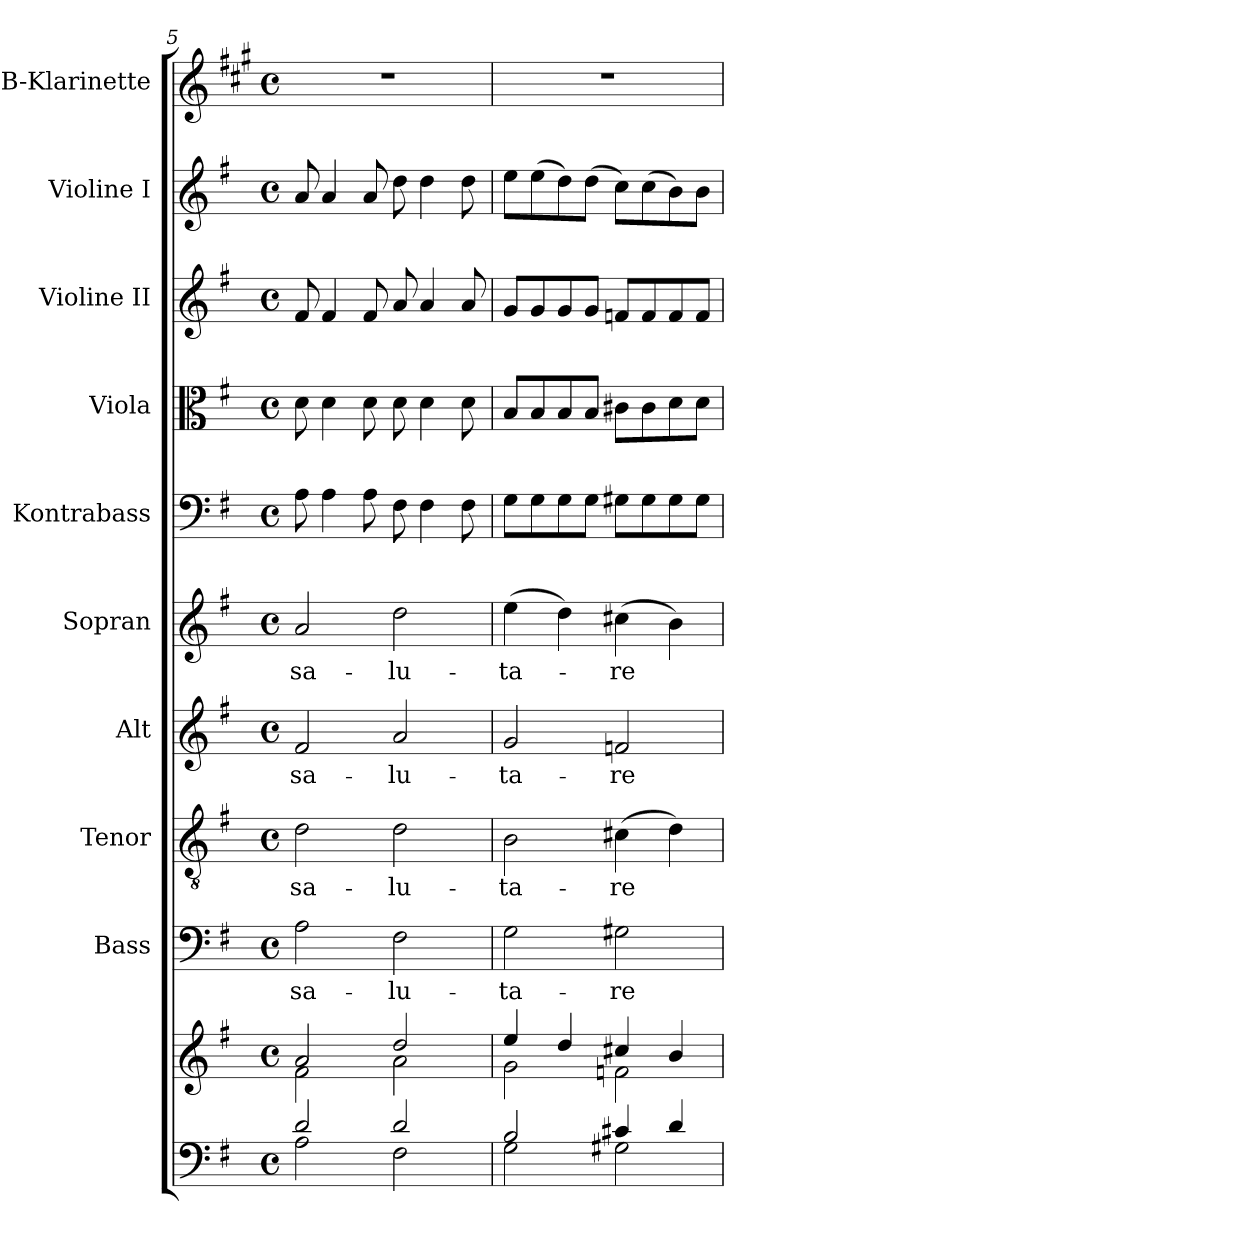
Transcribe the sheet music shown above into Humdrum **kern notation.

**kern	**kern	**kern	**text	**kern	**text	**kern	**text	**kern	**text	**kern	**kern	**kern	**kern	**kern
*part10	*part10	*part9	*part9	*part8	*part8	*part7	*part7	*part6	*part6	*part5	*part4	*part3	*part2	*part1
*staff11	*staff10	*staff9	*staff9	*staff8	*staff8	*staff7	*staff7	*staff6	*staff6	*staff5	*staff4	*staff3	*staff2	*staff1
*	*	*I"Bass	*	*I"Tenor	*	*I"Alt	*	*I"Sopran	*	*I"Kontrabass	*I"Viola	*I"Violine II	*I"Violine I	*I"B-Klarinette
*	*	*I'B.	*	*I'T.	*	*I'A.	*	*I'S.	*	*I'Kb.	*I'Vla.	*I'Vl. II	*I'Vl. I	*I'B Kl.
!!LO:PB:g=z
*clefF4	*clefG2	*clefF4	*	*clefGv2	*	*clefG2	*	*clefG2	*	*clefF4	*clefC3	*clefG2	*clefG2	*clefG2
*	*	*	*	*	*	*	*	*	*	*ITrd7c12	*	*	*	*ITrd1c2
*k[f#]	*k[f#]	*k[f#]	*	*k[f#]	*	*k[f#]	*	*k[f#]	*	*k[f#]	*k[f#]	*k[f#]	*k[f#]	*k[f#]
*G:	*G:	*G:	*	*G:	*	*G:	*	*G:	*	*G:	*G:	*G:	*G:	*G:
*M4/4	*M4/4	*M4/4	*	*M4/4	*	*M4/4	*	*M4/4	*	*M4/4	*M4/4	*M4/4	*M4/4	*M4/4
*met(c)	*met(c)	*met(c)	*	*met(c)	*	*met(c)	*	*met(c)	*	*met(c)	*met(c)	*met(c)	*met(c)	*met(c)
=5	=5	=5	=5	=5	=5	=5	=5	=5	=5	=5	=5	=5	=5	=5
*^	*^	*	*	*	*	*	*	*	*	*	*	*	*	*
!	!	!	!	!	!LO:LY:b	!	!LO:LY:b	!	!LO:LY:b	!	!LO:LY:b	!	!	!	!	!
2d/	2A\	2a/	2f#\	2A\	sa-	2d\	sa-	2f#/	sa-	2a/	sa-	8AA\	8d\	8f#/	8a/	1r
.	.	.	.	.	.	.	.	.	.	.	.	4AA\	4d\	4f#/	4a/	.
.	.	.	.	.	.	.	.	.	.	.	.	8AA\	8d\	8f#/	8a/	.
!	!	!	!	!	!LO:LY:b	!	!LO:LY:b	!	!LO:LY:b	!	!LO:LY:b	!	!	!	!	!
2d/	2F#\	2dd/	2a\	2F#\	-lu-	2d\	-lu-	2a/	-lu-	2dd\	-lu-	8FF#\	8d\	8a/	8dd\	.
.	.	.	.	.	.	.	.	.	.	.	.	4FF#\	4d\	4a/	4dd\	.
.	.	.	.	.	.	.	.	.	.	.	.	8FF#\	8d\	8a/	8dd\	.
=6	=6	=6	=6	=6	=6	=6	=6	=6	=6	=6	=6	=6	=6	=6	=6	=6
!	!	!	!	!	!LO:LY:b	!	!LO:LY:b	!	!LO:LY:b	!	!LO:LY:b	!	!	!	!	!
2B/	2G\	4ee/	2g\	2G\	-ta-	2B\	-ta-	2g/	-ta-	(>4ee\	-ta-	8GG\L	8B/L	8g/L	8ee\L	1r
.	.	.	.	.	.	.	.	.	.	.	.	8GG\	8B/	8g/	(>8ee\	.
.	.	4dd/	.	.	.	.	.	.	.	4dd\)	.	8GG\	8B/	8g/	8dd\)	.
.	.	.	.	.	.	.	.	.	.	.	.	8GG\J	8B/J	8g/J	(>8dd\J	.
!	!	!	!	!	!LO:LY:b	!	!LO:LY:b	!	!LO:LY:b	!	!LO:LY:b	!	!	!	!	!
4c#X/	2G#X\	4cc#X/	2fn\	2G#X\	-re	(>4c#X\	-re	2fn/	-re	(>4cc#X\	-re	8GG#X\L	8c#X\L	8fn/L	8cc\L)	.
.	.	.	.	.	.	.	.	.	.	.	.	8GG#\	8c#\	8f/	(>8cc\	.
4d/	.	4b/	.	.	.	4d\)	.	.	.	4b\)	.	8GG#\	8d\	8f/	8b\)	.
.	.	.	.	.	.	.	.	.	.	.	.	8GG#\J	8d\J	8f/J	8b\J	.
*v	*v	*	*	*	*	*	*	*	*	*	*	*	*	*	*	*
*	*v	*v	*	*	*	*	*	*	*	*	*	*	*	*	*
=	=	=	=	=	=	=	=	=	=	=	=	=	=	=
*-	*-	*-	*-	*-	*-	*-	*-	*-	*-	*-	*-	*-	*-	*-
